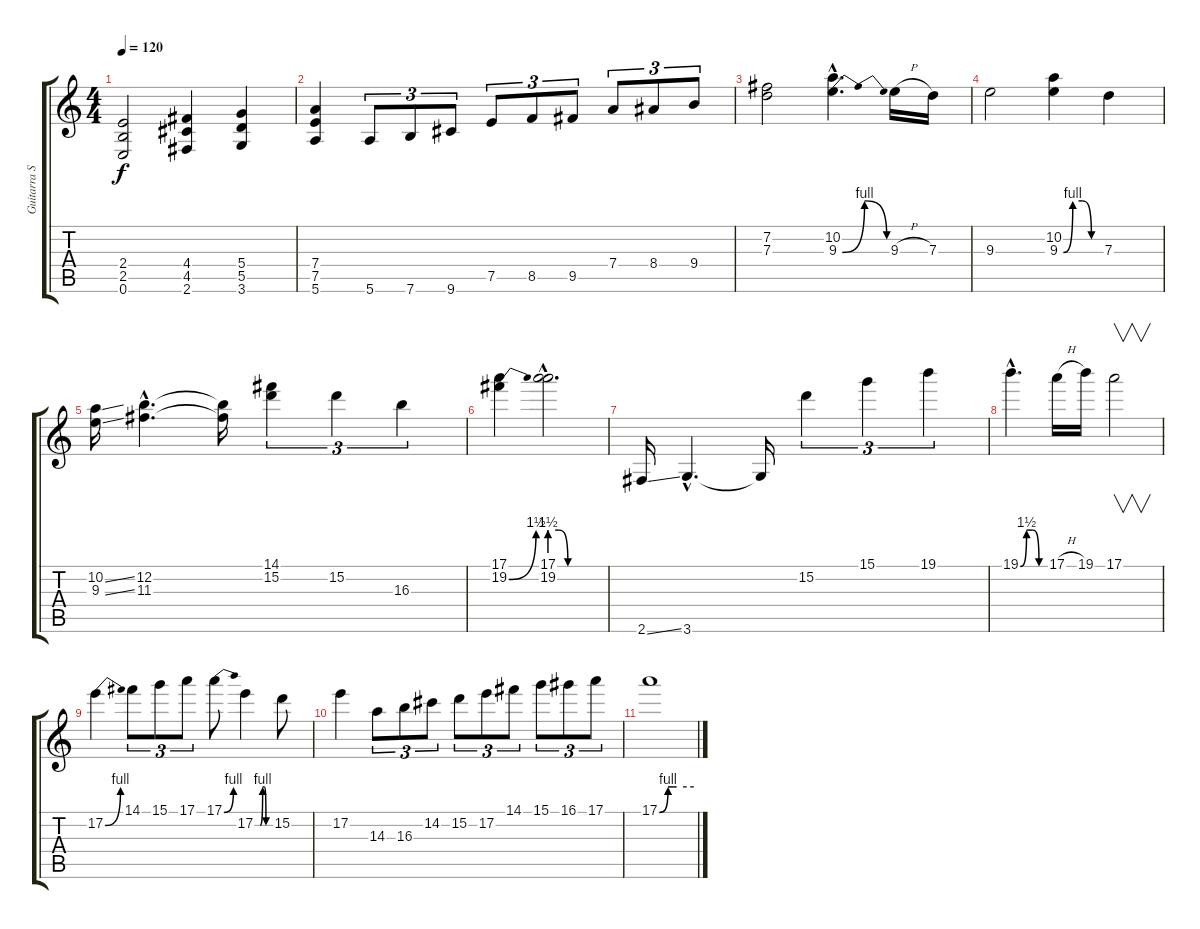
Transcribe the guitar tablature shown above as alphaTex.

\track ("Guitarra Solo" "Guitarra S") {instrument distortionguitar}
\staff {score tabs}
\tuning (E4 B3 G3 D3 A2 E2) {hide}
\ts (4 4)
\tempo 120
\clef g2
\ks c
(2.4 2.5 0.6).2{dy f instrument distortionguitar} (4.4 4.5 2.6).4 (5.4 5.5 3.6).4 |
(7.4 7.5 5.6).4 5.6.8{tu (3 2)} 7.6.8{tu (3 2)} 9.6.8{tu (3 2)} 7.5.8{tu (3 2)} 8.5.8{tu (3 2)} 9.5.8{tu (3 2)} 7.4.8{tu (3 2)} 8.4.8{tu (3 2)} 9.4.8{tu (3 2)} |
(7.2 7.3).2 (10.2{hac} 9.3{be (bendrelease 0 0 15 4 45 4 60 0) hac}).4{d} 9.3{h}.16 7.3.16 |
9.3.2 (10.2 9.3{be (custom 0 0 15 4 30 4 45 0 60 0)}).4 7.3.4 |
(10.2{ss} 9.3{ss}).16 (12.2{hac} 11.3{hac}).4{d} (12.2{t} 11.3{t}).16 (14.1 15.2).4{tu (3 2)} 15.2.4{tu (3 2)} 16.3.4{tu (3 2)} |
(17.1 19.2{be (bend 0 0 60 6)}).4 (17.1{hac} 19.2{be (custom 0 6 10 6 20 0 40 0 60 0) hac}).2{d} |
2.6{ss}.16 3.6{hac}.4{d} 3.6{t}.16 15.2.4{tu (3 2)} 15.1.4{tu (3 2)} 19.1.4{tu (3 2)} |
19.1{be (custom 0 0 15 6 30 6 45 0 60 0) hac}.4{d} 17.1{h}.16 19.1.16 17.1.2{v} |
17.2{be (bend 0 0 60 4)}.4 14.1.8{tu (3 2)} 15.1.8{tu (3 2)} 17.1.8{tu (3 2)} 17.1{be (bend 0 0 60 4)}.8 17.2{be (custom 0 0 6 0 10 0 14 0 20 0 30 4 36 4 43 0 45 0 48 0 55 0 60 0)}.4 15.2.8 |
17.2.4 14.3.8{tu (3 2)} 16.3.8{tu (3 2)} 14.2.8{tu (3 2)} 15.2.8{tu (3 2)} 17.2.8{tu (3 2)} 14.1.8{tu (3 2)} 15.1.8{tu (3 2)} 16.1.8{tu (3 2)} 17.1.8{tu (3 2)} |
17.1{be (custom 0 0 15 4 25 4 30 4 60 4)}.1
